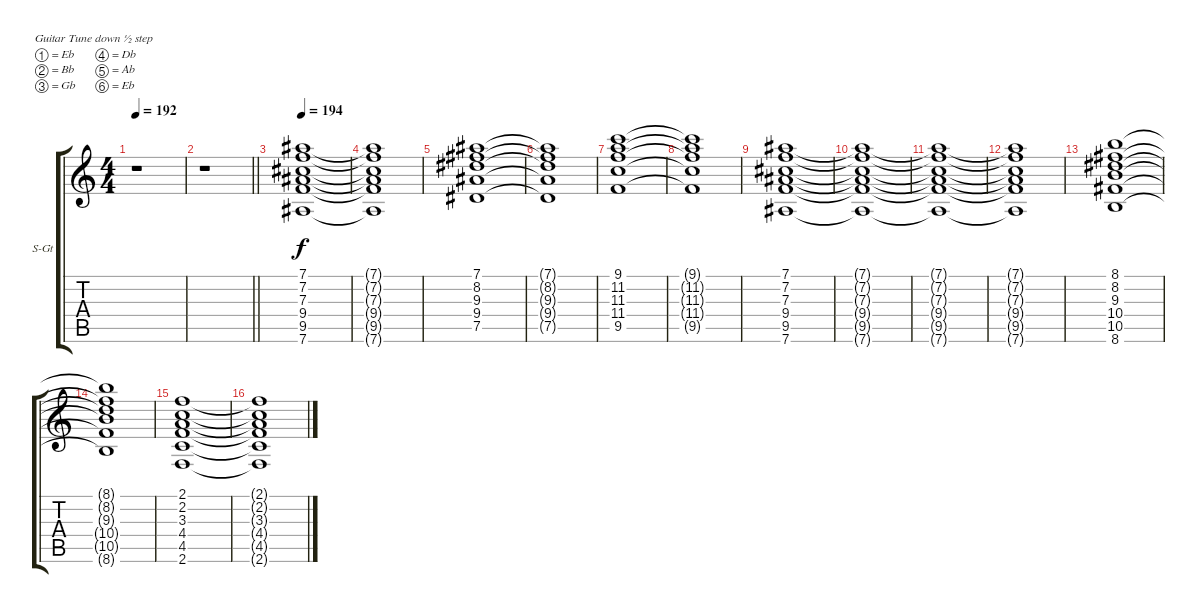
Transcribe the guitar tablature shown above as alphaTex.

\bracketExtendMode groupsimilarinstruments
\firstSystemTrackNameOrientation horizontal
\otherSystemsTrackNameOrientation horizontal
\track ("Скрипка" "S-Gt") {instrument synthstrings1}
\staff {score tabs}
\tuning (Eb4 Bb3 Gb3 Db3 Ab2 Eb2)
\displaytranspose 12
\ts (4 4)
\tempo 192
\clef g2
\ks c
r.1{dy f} |
\barLineRight lightlight
r.1 |
\tempo 194
(7.1 7.2 7.3 9.4 9.5 7.6).1 |
(7.1{t} 7.2{t} 7.3{t} 9.4{t} 9.5{t} 7.6{t}).1 |
(7.1 8.2 9.3 9.4 7.5).1 |
(7.1{t} 8.2{t} 9.3{t} 9.4{t} 7.5{t}).1 |
(9.1 11.2 11.3 11.4 9.5).1 |
(9.1{t} 11.2{t} 11.3{t} 11.4{t} 9.5{t}).1 |
(7.1 7.2 7.3 9.4 9.5 7.6).1 |
(7.1{t} 7.2{t} 7.3{t} 9.4{t} 9.5{t} 7.6{t}).1 |
(7.1{t} 7.2{t} 7.3{t} 9.4{t} 9.5{t} 7.6{t}).1 |
(7.1{t} 7.2{t} 7.3{t} 9.4{t} 9.5{t} 7.6{t}).1 |
(8.1 8.2 9.3 10.4 10.5 8.6).1 |
(8.1{t} 8.2{t} 9.3{t} 10.4{t} 10.5{t} 8.6{t}).1 |
(2.1 2.2 3.3 4.4 4.5 2.6).1 |
(2.1{t} 2.2{t} 3.3{t} 4.4{t} 4.5{t} 2.6{t}).1
